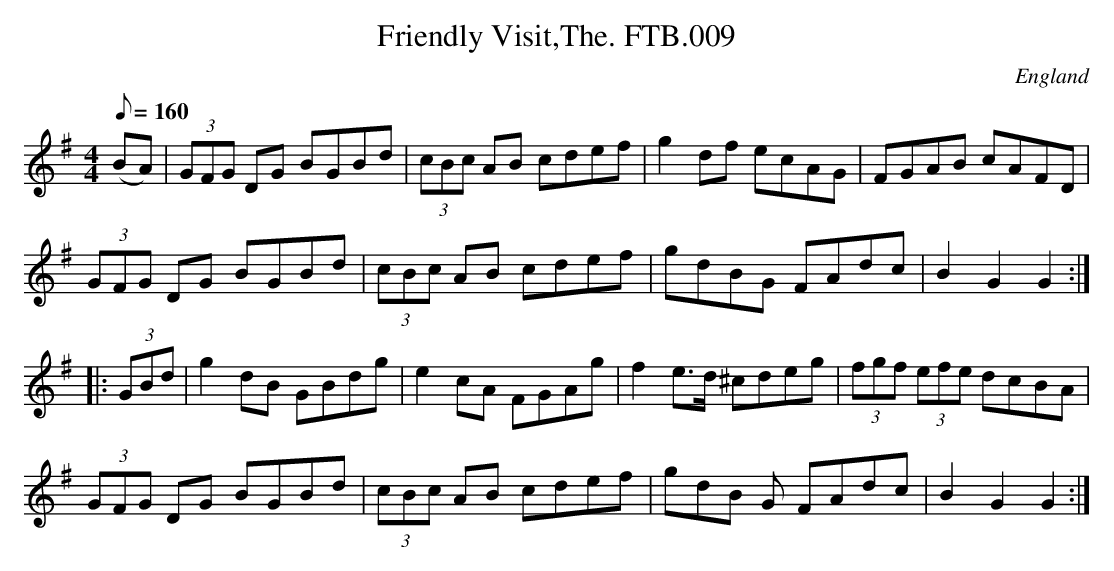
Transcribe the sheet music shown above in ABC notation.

X:1
T:Friendly Visit,The. FTB.009
M:4/4
L:1/8
Q:160
O:England
K:G major
(BA)|(3GFG DG BGBd|(3cBc AB cdef|g2df ecAG|FGAB cAFD|
(3GFG DG BGBd|(3cBc AB cdef|gdBG FAdc|B2G2G2:|
|:(3GBd|g2dB GBdg|e2cA FGAg|\
f2e>d ^cdeg|(3fgf (3efe dcBA|
(3GFG DG BGBd|(3cBc AB cdef|gdB\
G FAdc|B2G2G2:|
